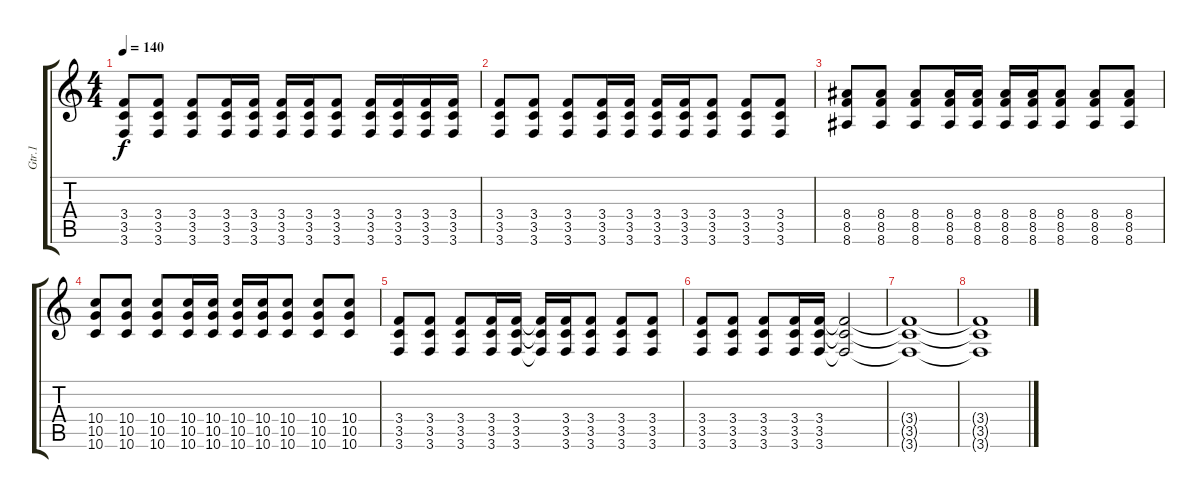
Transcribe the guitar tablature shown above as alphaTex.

\track ("Gtr.1" "Gtr.1") {instrument distortionguitar}
\staff {score tabs}
\tuning (E4 B3 G3 D3 A2 D2) {hide}
\ts (4 4)
\tempo 140
\clef g2
\ks c
(3.4 3.5 3.6).8{dy f} (3.4 3.5 3.6).8 (3.4 3.5 3.6).8 (3.4 3.5 3.6).16 (3.4 3.5 3.6).16 (3.4 3.5 3.6).16 (3.4 3.5 3.6).16 (3.4 3.5 3.6).8 (3.4 3.5 3.6).16 (3.4 3.5 3.6).16 (3.4 3.5 3.6).16 (3.4 3.5 3.6).16 |
(3.4 3.5 3.6).8 (3.4 3.5 3.6).8 (3.4 3.5 3.6).8 (3.4 3.5 3.6).16 (3.4 3.5 3.6).16 (3.4 3.5 3.6).16 (3.4 3.5 3.6).16 (3.4 3.5 3.6).8 (3.4 3.5 3.6).8 (3.4 3.5 3.6).8 |
(8.4 8.5 8.6).8 (8.4 8.5 8.6).8 (8.4 8.5 8.6).8 (8.4 8.5 8.6).16 (8.4 8.5 8.6).16 (8.4 8.5 8.6).16 (8.4 8.5 8.6).16 (8.4 8.5 8.6).8 (8.4 8.5 8.6).8 (8.4 8.5 8.6).8 |
(10.4 10.5 10.6).8 (10.4 10.5 10.6).8 (10.4 10.5 10.6).8 (10.4 10.5 10.6).16 (10.4 10.5 10.6).16 (10.4 10.5 10.6).16 (10.4 10.5 10.6).16 (10.4 10.5 10.6).8 (10.4 10.5 10.6).8 (10.4 10.5 10.6).8 |
(3.4 3.5 3.6).8 (3.4 3.5 3.6).8 (3.4 3.5 3.6).8 (3.4 3.5 3.6).16 (3.4 3.5 3.6).16 (3.4{t} 3.5{t} 3.6{t}).16 (3.4 3.5 3.6).16 (3.4 3.5 3.6).8 (3.4 3.5 3.6).8 (3.4 3.5 3.6).8 |
(3.4 3.5 3.6).8 (3.4 3.5 3.6).8 (3.4 3.5 3.6).8 (3.4 3.5 3.6).16 (3.4 3.5 3.6).16 (3.4{t} 3.5{t} 3.6{t}).2{volume 4} |
(3.4{t} 3.5{t} 3.6{t}).1 |
(3.4{t} 3.5{t} 3.6{t}).1
